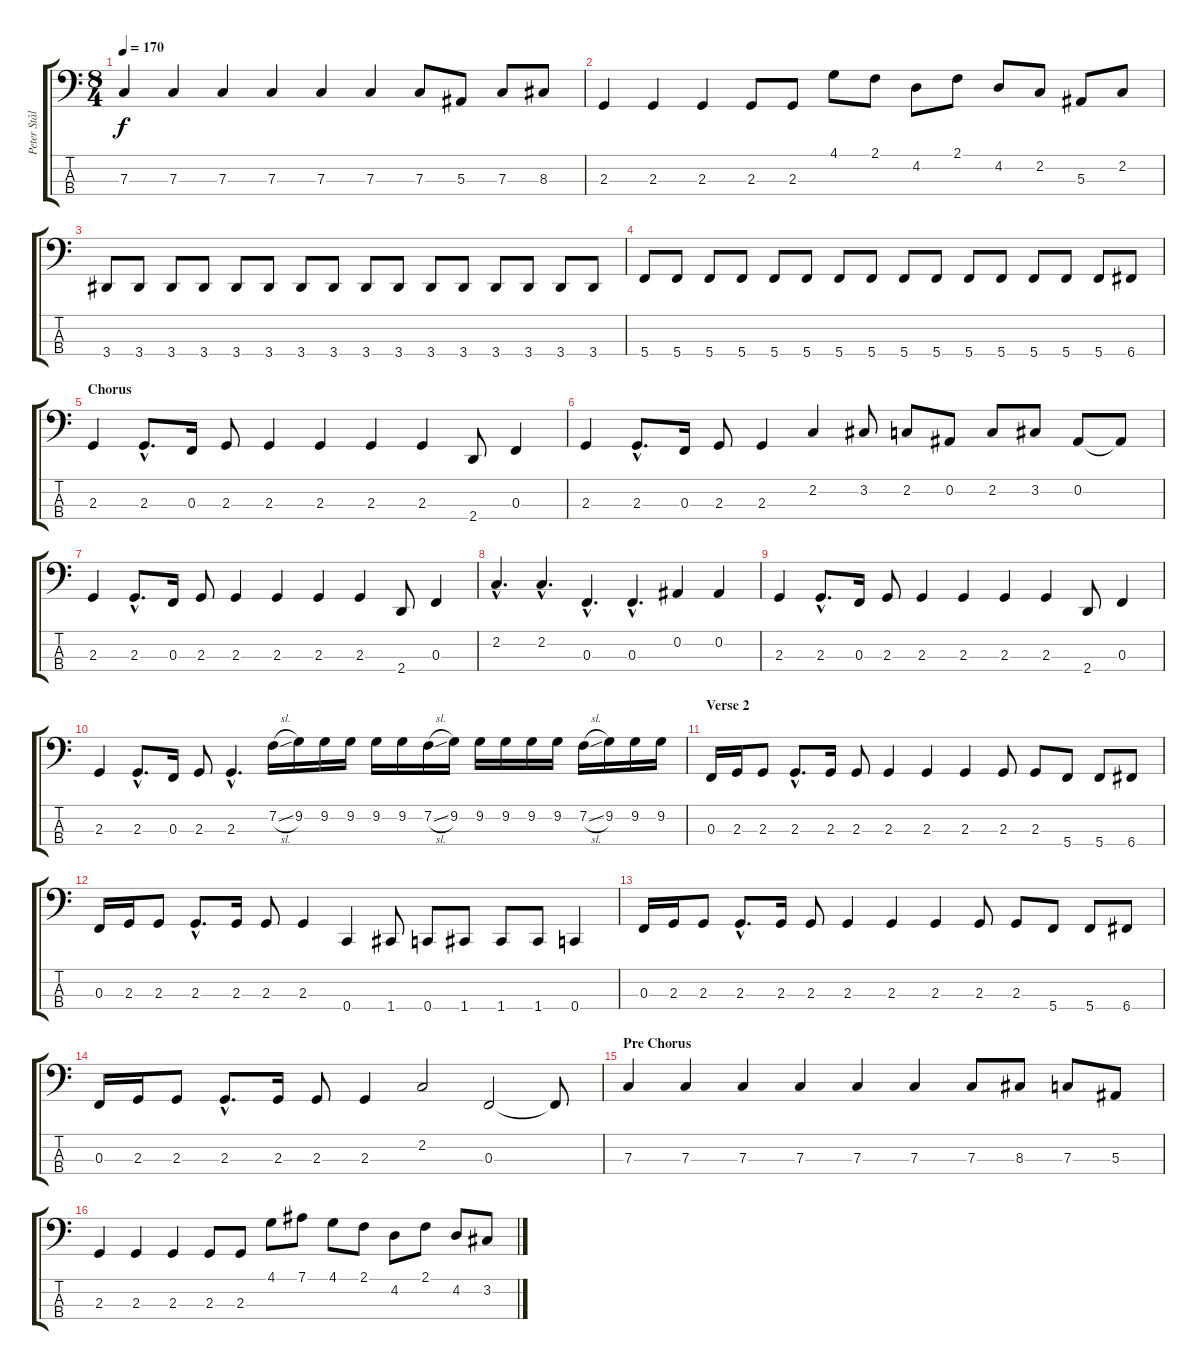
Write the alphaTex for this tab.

\track ("Peter Stålfors - Bass" "Peter Stål") {instrument electricbasspick}
\staff {score tabs}
\tuning (Eb2 Bb1 F1 C1) {hide}
\ts (8 4)
\tempo 170
\clef f4
\ks c
7.3.4{dy f} 7.3.4 7.3.4 7.3.4 7.3.4 7.3.4 7.3.8 5.3.8 7.3.8 8.3.8 |
2.3.4 2.3.4 2.3.4 2.3.8 2.3.8 4.1.8 2.1.8 4.2.8 2.1.8 4.2.8 2.2.8 5.3.8 2.2.8 |
3.4.8 3.4.8 3.4.8 3.4.8 3.4.8 3.4.8 3.4.8 3.4.8 3.4.8 3.4.8 3.4.8 3.4.8 3.4.8 3.4.8 3.4.8 3.4.8 |
5.4.8 5.4.8 5.4.8 5.4.8 5.4.8 5.4.8 5.4.8 5.4.8 5.4.8 5.4.8 5.4.8 5.4.8 5.4.8 5.4.8 5.4.8 6.4.8 |
\section ("" "Chorus")
2.3.4 2.3{hac}.8{d} 0.3.16 2.3.8 2.3.4 2.3.4 2.3.4 2.3.4 2.4.8 0.3.4 |
2.3.4 2.3{hac}.8{d} 0.3.16 2.3.8 2.3.4 2.2.4 3.2.8 2.2.8 0.2.8 2.2.8 3.2.8 0.2.8 0.2{t}.8 |
2.3.4 2.3{hac}.8{d} 0.3.16 2.3.8 2.3.4 2.3.4 2.3.4 2.3.4 2.4.8 0.3.4 |
2.2{hac}.4{d} 2.2{hac}.4{d} 0.3{hac}.4{d} 0.3{hac}.4{d} 0.2.4 0.2.4 |
2.3.4 2.3{hac}.8{d} 0.3.16 2.3.8 2.3.4 2.3.4 2.3.4 2.3.4 2.4.8 0.3.4 |
2.3.4 2.3{hac}.8{d} 0.3.16 2.3.8 2.3{hac}.4{d} 7.2{sl}.16 9.2.16 9.2.16 9.2.16 9.2.16 9.2.16 7.2{sl}.16 9.2.16 9.2.16 9.2.16 9.2.16 9.2.16 7.2{sl}.16 9.2.16 9.2.16 9.2.16 |
\section ("" "Verse 2")
0.3.16 2.3.16 2.3.8 2.3{hac}.8{d} 2.3.16 2.3.8 2.3.4 2.3.4 2.3.4 2.3.8 2.3.8 5.4.8 5.4.8 6.4.8 |
0.3.16 2.3.16 2.3.8 2.3{hac}.8{d} 2.3.16 2.3.8 2.3.4 0.4.4 1.4.8 0.4.8 1.4.8 1.4.8 1.4.8 0.4.4 |
0.3.16 2.3.16 2.3.8 2.3{hac}.8{d} 2.3.16 2.3.8 2.3.4 2.3.4 2.3.4 2.3.8 2.3.8 5.4.8 5.4.8 6.4.8 |
0.3.16 2.3.16 2.3.8 2.3{hac}.8{d} 2.3.16 2.3.8 2.3.4 2.2.2 0.3.2 0.3{t}.8 |
\section ("" "Pre Chorus")
7.3.4 7.3.4 7.3.4 7.3.4 7.3.4 7.3.4 7.3.8 8.3.8 7.3.8 5.3.8 |
2.3.4 2.3.4 2.3.4 2.3.8 2.3.8 4.1.8 7.1.8 4.1.8 2.1.8 4.2.8 2.1.8 4.2.8 3.2.8
